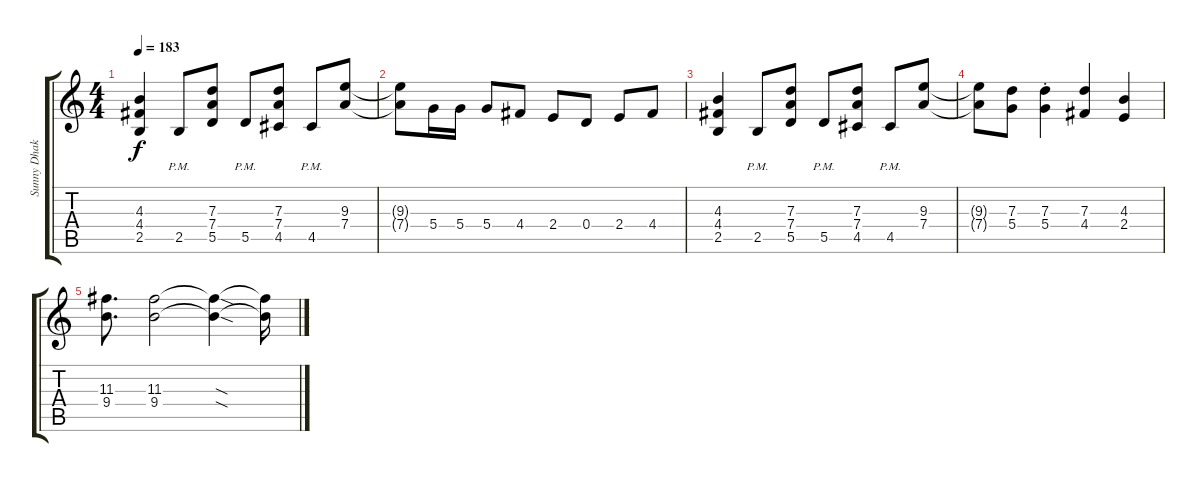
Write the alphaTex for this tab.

\track ("Sunny Dhak" "Sunny Dhak") {instrument distortionguitar}
\staff {score tabs}
\tuning (E4 B3 G3 D3 A2 E2) {hide}
\ts (4 4)
\tempo 183
\clef g2
\ks c
(4.3 4.4 2.5).4{dy f} 2.5{pm}.8 (7.3 7.4 5.5).8 5.5{pm}.8 (7.3 7.4 4.5).8 4.5{pm}.8 (9.3 7.4).8 |
(9.3{t} 7.4{t}).8 5.4.16 5.4.16 5.4.8 4.4.8 2.4.8 0.4.8 2.4.8 4.4.8 |
(4.3 4.4 2.5).4 2.5{pm}.8 (7.3 7.4 5.5).8 5.5{pm}.8 (7.3 7.4 4.5).8 4.5{pm}.8 (9.3 7.4).8 |
(9.3{t} 7.4{t}).8 (7.3 5.4).8 (7.3{st} 5.4{st}).4 (7.3 4.4).4 (4.3 2.4).4 |
(11.3 9.4).8{d} (11.3 9.4).2 (11.3{sod t} 9.4{sod t}).4 (11.3{t} 9.4{t}).16
